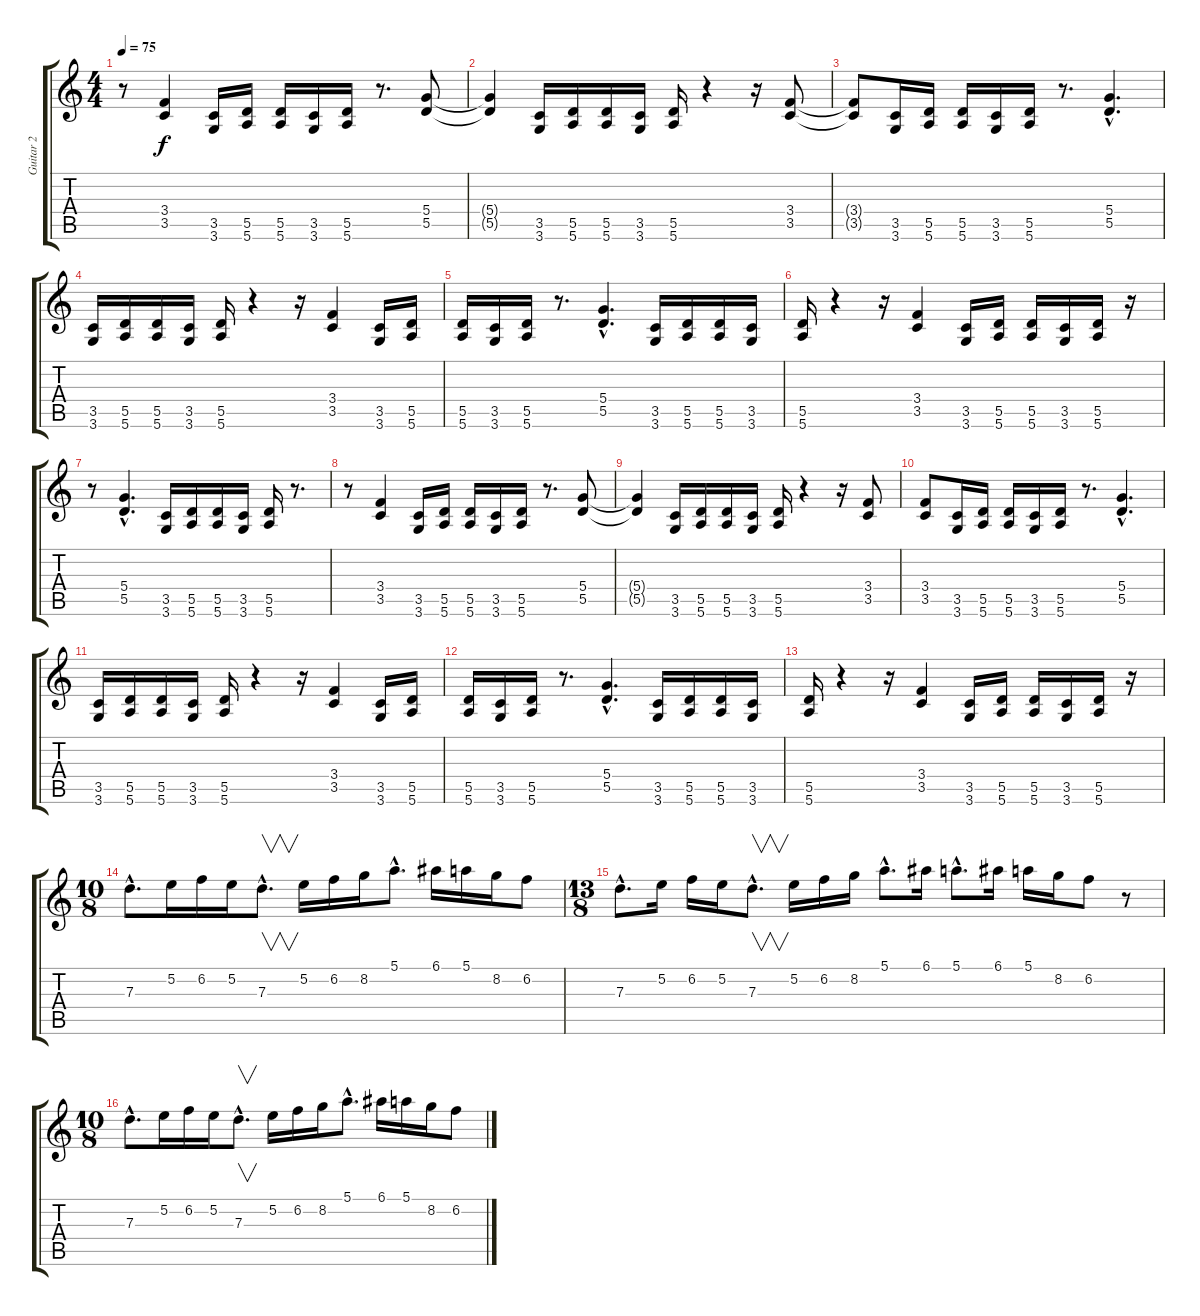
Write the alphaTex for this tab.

\track ("Guitar 2" "Guitar 2") {instrument distortionguitar}
\staff {score tabs}
\tuning (E4 B3 G3 D3 A2 E2) {hide}
\ts (4 4)
\tempo 75
\clef g2
\ks c
r.8{dy f} (3.4 3.5).4 (3.5 3.6).16 (5.5 5.6).16 (5.5 5.6).16 (3.5 3.6).16 (5.5 5.6).16 r.8{d} (5.4 5.5).8 |
(5.4{t} 5.5{t}).4 (3.5 3.6).16 (5.5 5.6).16 (5.5 5.6).16 (3.5 3.6).16 (5.5 5.6).16 r.4 r.16 (3.4 3.5).8 |
(3.4{t} 3.5{t}).8 (3.5 3.6).16 (5.5 5.6).16 (5.5 5.6).16 (3.5 3.6).16 (5.5 5.6).16 r.8{d} (5.4{hac} 5.5{hac}).4{d} |
(3.5 3.6).16 (5.5 5.6).16 (5.5 5.6).16 (3.5 3.6).16 (5.5 5.6).16 r.4 r.16 (3.4 3.5).4 (3.5 3.6).16 (5.5 5.6).16 |
(5.5 5.6).16 (3.5 3.6).16 (5.5 5.6).16 r.8{d} (5.4{hac} 5.5{hac}).4{d} (3.5 3.6).16 (5.5 5.6).16 (5.5 5.6).16 (3.5 3.6).16 |
(5.5 5.6).16 r.4 r.16 (3.4 3.5).4 (3.5 3.6).16 (5.5 5.6).16 (5.5 5.6).16 (3.5 3.6).16 (5.5 5.6).16 r.16 |
r.8 (5.4{hac} 5.5{hac}).4{d} (3.5 3.6).16 (5.5 5.6).16 (5.5 5.6).16 (3.5 3.6).16 (5.5 5.6).16 r.8{d} |
r.8 (3.4 3.5).4 (3.5 3.6).16 (5.5 5.6).16 (5.5 5.6).16 (3.5 3.6).16 (5.5 5.6).16 r.8{d} (5.4 5.5).8 |
(5.4{t} 5.5{t}).4 (3.5 3.6).16 (5.5 5.6).16 (5.5 5.6).16 (3.5 3.6).16 (5.5 5.6).16 r.4 r.16 (3.4 3.5).8 |
(3.4 3.5).8 (3.5 3.6).16 (5.5 5.6).16 (5.5 5.6).16 (3.5 3.6).16 (5.5 5.6).16 r.8{d} (5.4{hac} 5.5{hac}).4{d} |
(3.5 3.6).16 (5.5 5.6).16 (5.5 5.6).16 (3.5 3.6).16 (5.5 5.6).16 r.4 r.16 (3.4 3.5).4 (3.5 3.6).16 (5.5 5.6).16 |
(5.5 5.6).16 (3.5 3.6).16 (5.5 5.6).16 r.8{d} (5.4{hac} 5.5{hac}).4{d} (3.5 3.6).16 (5.5 5.6).16 (5.5 5.6).16 (3.5 3.6).16 |
(5.5 5.6).16 r.4 r.16 (3.4 3.5).4 (3.5 3.6).16 (5.5 5.6).16 (5.5 5.6).16 (3.5 3.6).16 (5.5 5.6).16 r.16 |
\ts (10 8)
7.3{hac}.8{d} 5.2.16 6.2.16 5.2.16 7.3{hac}.8{v d} 5.2.16 6.2.16 8.2.16 5.1{hac}.8{d} 6.1.16 5.1.16 8.2.16 6.2.8 |
\ts (13 8)
7.3{hac}.8{d} 5.2.16 6.2.16 5.2.16 7.3{hac}.8{v d} 5.2.16 6.2.16 8.2.16 5.1{hac}.8{d} 6.1.16 5.1{hac}.8{d} 6.1.16 5.1.16 8.2.16 6.2.8 r.8 |
\ts (10 8)
7.3{hac}.8{d} 5.2.16 6.2.16 5.2.16 7.3{hac}.8{v d} 5.2.16 6.2.16 8.2.16 5.1{hac}.8{d} 6.1.16 5.1.16 8.2.16 6.2.8
